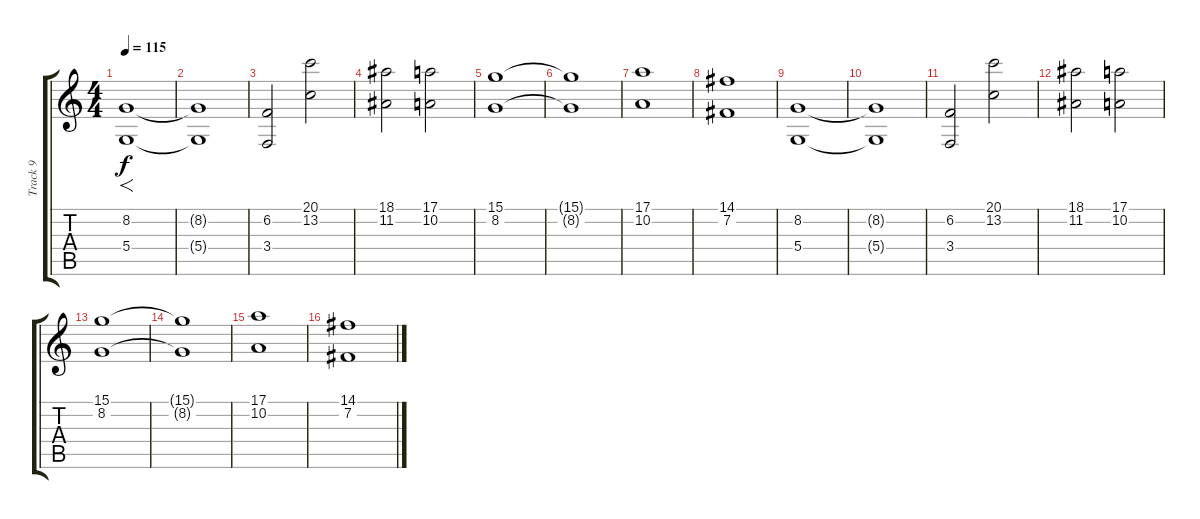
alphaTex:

\track ("Track 9" "Track 9") {instrument stringensemble1}
\staff {score tabs}
\tuning (E4 B3 G3 D3 A2 E2) {hide}
\ts (4 4)
\tempo 115
\clef g2
\ks c
(8.2 5.4).1{f dy f} |
(8.2{t} 5.4{t}).1 |
(6.2 3.4).2 (20.1 13.2).2 |
(18.1 11.2).2 (17.1 10.2).2 |
(15.1 8.2).1 |
(15.1{t} 8.2{t}).1 |
(17.1 10.2).1 |
(14.1 7.2).1 |
(8.2 5.4).1 |
(8.2{t} 5.4{t}).1 |
(6.2 3.4).2 (20.1 13.2).2 |
(18.1 11.2).2 (17.1 10.2).2 |
(15.1 8.2).1 |
(15.1{t} 8.2{t}).1 |
(17.1 10.2).1 |
(14.1 7.2).1
